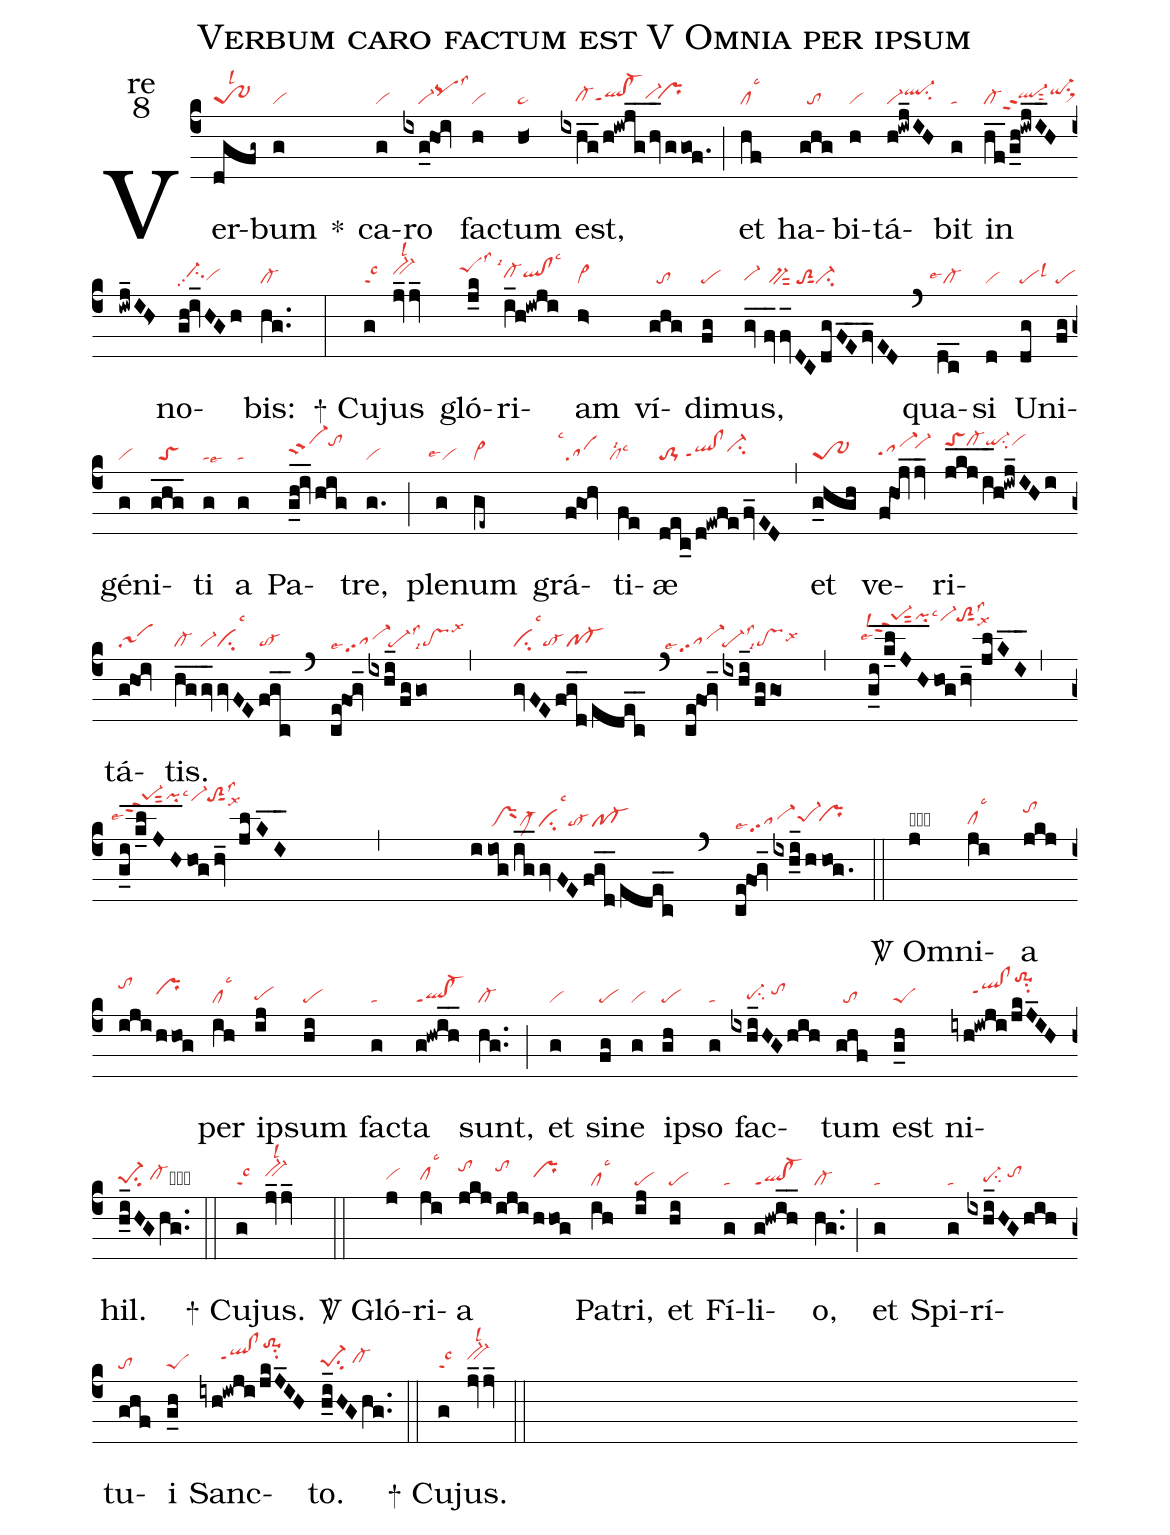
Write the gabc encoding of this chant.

name:Verbum caro factum est V Omnia per ipsum;
office-part:re;
mode:8;
nabc-lines:1;
%%
(c4) Ver(dgfg~|tr-~1lsl2)bum(g|vi) <sp>*</sp>() ca(g|vi)ro(ixg_0@hoi|////vi-pqhilss3) fac(h|vi)tum(h<|ta>) est,(ixhg__/h!iwjg__/hv_/ggof.|////cl-hgqlhg!cl-hgppt1vi-hh`prhh) (;) et(hf|cllsc3) ha(ghg|//to)bi(h|vi)tá(h!iwj_IH|vi-ql-hisu2)bit(g|ta) in(hf__/g_h!iwjI__H/iwj_IH>|cl-ql-hhppt2sut2qi-hisu1sux1) no(gh!iv_HGh|//ci-hhpp2vihg)bis:(hg..|cl-) (:)

<sp>+</sp> Cu(g|talsc3)jus(jv_jv_|bv-hilsl2) gló(j_k|``peShjlss3)ri(i_h!iwji|``cl-hhlsi1qlhh!clhhlsc3)am(h>|vi>) ví(ghg|//to)di(fg|pe)mus,(gv_//fv_fv_DCdgFE__fv_ED|vi-hg//bv-sut2/toS2sut1ci-) (`) qua(dc__|``cl-lse4)si(d|vi) U(dg|pelsl3)ni(fg|pe)gé(g|vi)ni(ghg___|//toS)ti(g|talse9) a(g|ta) Pa(g_h_!iv_hig|sc-hhtohk)tre,(g.|vi) (;) ple(g|``vilse4)num(ge~|vi>) grá(f@goh|``salsc1)ti(fe|``cllsi2lsc3)æ(dec_/d!ewfe/fv_ED|to-1/qlhg!clhgppt1ci-hi) (,) et(g_hgh|tr-~1) ve(f@hoj_/jv_|sa-hh`vi-hj)ri(jkj___/i_h!iwj_IHi|toShkcl-hkqi-hksu2vihk)tá(g@hoi|sa1)tis.(hg__/gv_gvFE|cl-//vi-cilsc3|fgc__`|to-|ce!fog_/ixhi_/fggo,|sa-pp1lse4`pe-lss3``ptlsi7lsx3|gvFEfgd__/edec__`|cilsc3to-pf-|ce!fog_/ixhi_/fggo,|`````sa-pp1lse4`pe-lss3``ptlsi7lsx6|g_i_/k_lJH___hog/hv_//jlKI__,z+|``pe-1hpppt2sut2lse7lsl4pihplsc3vi-hptoS2hpsut1lss3lsx9|g_i_/k_lJH___hog/hv_//jlKI__,|``pe-1hpppt2sut2lse7pihplsc3vi-hptoS2hpsut1lss3lsx9|iiogig__gvFEfgd__/edec__`|/////prMclM-cilsc3to-pf-|ce!fog_/ixh_i_/hhog.|sa-pp1lse4pe-1hh`prhh) (::)

<sp>V/</sp> Om(j|obvihg)ni(ji|clhglsc3)a(jkjz|tohk|iji|tohk|hhog|prhi) per(ih|cllsc3) ip(ij|pehg)sum(hi|pe) fac(g|ta)ta(g!hwih__|ql!cl-ppt1) sunt,(hg..|cl-) (;) et(g|vi) si(fg|pe)ne(g|vi) ip(gh|pe)so(g|ta) fac(ixhi_HG/hih|////pe-hgsu2/tohi)tum(ghf|//to) est(g_h|peS) ni(iyh!iwji/jkJ_IH|/////qlhi!clhippt1to-1hmsu2)hil.(h_i_HGhg..|pe-1hgsu2/cl-hhcb) (::)

<sp>+</sp> Cu(g|talsc3)jus.(jv_jv_|bv-hilsl2) (::)

<sp>V/</sp> Gló(j|vihh)ri(ji|clhhlsc3)a(jkj|tohk|iji|tohk|hhog|prhi) Pa(ih|cllsc3)tri,(ij|pe) et(hi|pe) Fí(g|ta)li(g!hwih__|ql!cl-ppt1)o,(hg..|cl-) (;) et(g|ta) Spi(g|ta)rí(ixhi_HG/hih|////pe-hgsu2/tohi)tu(ghf|to)i(g_h|peS) Sanc(iyh!iwji/jkJ_IH|/////qlhi!clhippt1to-1hmsu2)to.(h_i_HGhg..|pe-1hgsu2/cl-hh) (::)

<sp>+</sp> Cu(g|talsc3)jus.(jv_jv_|bv-hilsl2) (::)
